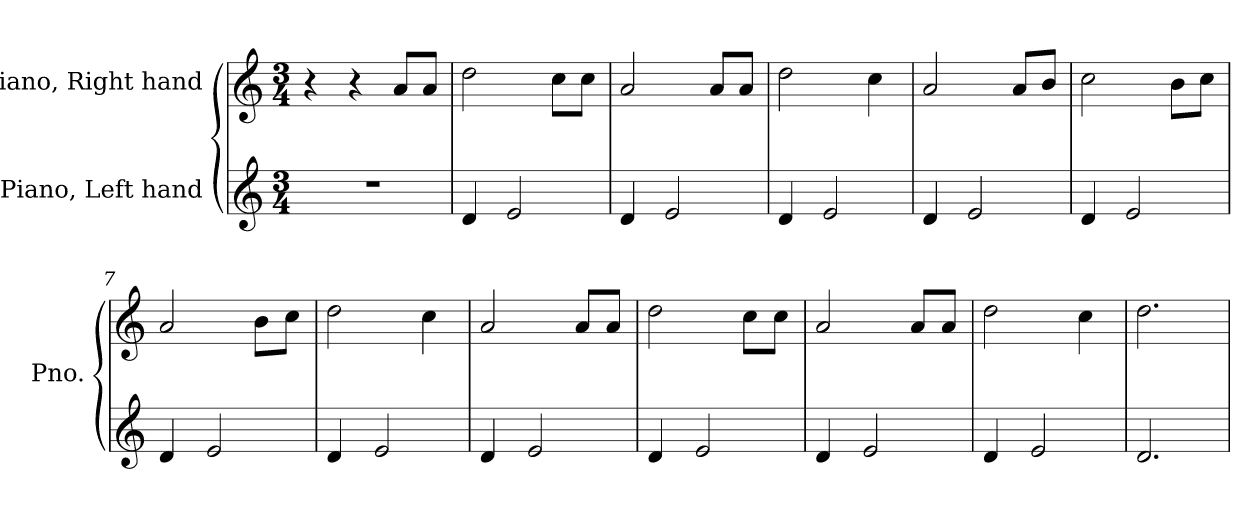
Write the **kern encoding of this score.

**kern	**kern
*part2	*part1
*staff2	*staff1
*I"Piano, Left hand	*I"Piano, Right hand
*I'Pno.	*I'Pno.
*clefG2	*clefG2
*k[]	*k[]
*M3/4	*M3/4
*MM120	*MM120
=1	=1
2.r	4r
.	4r
.	8a/L
.	8a/J
=2	=2
4d/	2dd\
2e/	.
.	8cc\L
.	8cc\J
=3	=3
4d/	2a/
2e/	.
.	8a/L
.	8a/J
=4	=4
4d/	2dd\
2e/	.
.	4cc\
=5	=5
4d/	2a/
2e/	.
.	8a/L
.	8b/J
=6	=6
4d/	2cc\
2e/	.
.	8b\L
.	8cc\J
=7	=7
4d/	2a/
2e/	.
.	8b\L
.	8cc\J
=8	=8
4d/	2dd\
2e/	.
.	4cc\
=9	=9
4d/	2a/
2e/	.
.	8a/L
.	8a/J
!!LO:LB:g=z
=10	=10
4d/	2dd\
2e/	.
.	8cc\L
.	8cc\J
=11	=11
4d/	2a/
2e/	.
.	8a/L
.	8a/J
=12	=12
4d/	2dd\
2e/	.
.	4cc\
=13	=13
2.d/	2.dd\
=	=
*-	*-
